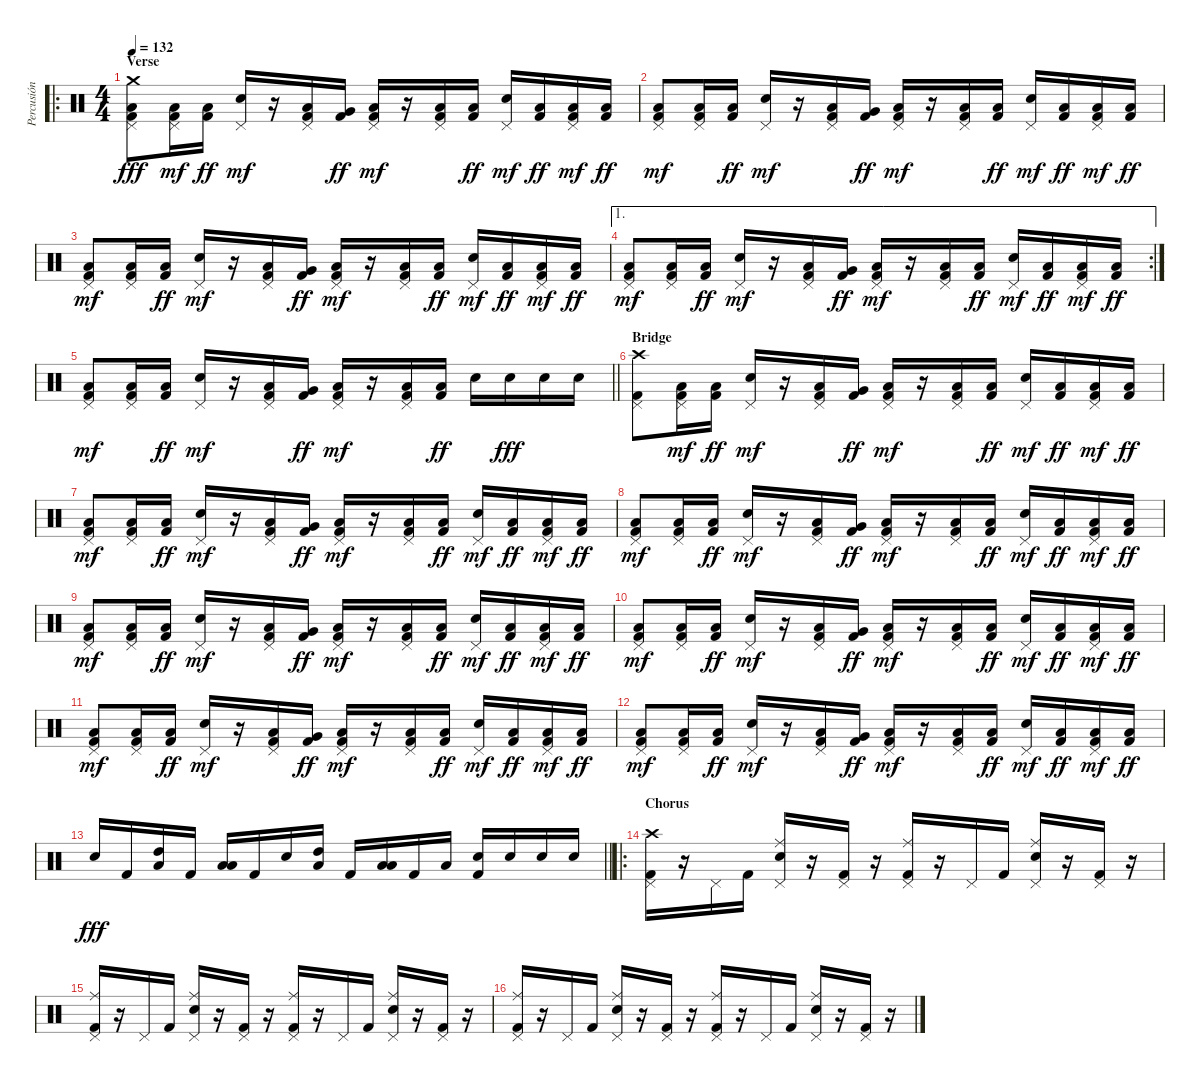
\track ("Percusión" "Percusión") {instrument percussion}
\staff {score}
\articulation defaults
\ro
\ts (4 4)
\section ("" "Verse")
\tempo 132
\clef neutral
\ks c
("Kick (hit) 2" "Low Floor Tom (hit)" "Pedal Hi-Hat (hit)" "Crash medium (hit)").8{dy fff} ("Kick (hit) 2" "Low Floor Tom (hit)" "Pedal Hi-Hat (hit)").16{dy mf} ("Kick (hit) 2" "Low Tom (hit)").16{dy ff} ("Snare (hit) 2" "Pedal Hi-Hat (hit)").16{dy mf} r.16 ("Kick (hit) 2" "Low Tom (hit)" "Pedal Hi-Hat (hit)").16 ("Kick (hit) 2" "Very Low Tom (hit)").16{dy ff} ("Kick (hit) 2" "Low Floor Tom (hit)" "Pedal Hi-Hat (hit)").16{dy mf} r.16 ("Kick (hit) 2" "Low Floor Tom (hit)" "Pedal Hi-Hat (hit)").16 ("Kick (hit) 2" "Low Tom (hit)").16{dy ff} ("Snare (hit) 2" "Pedal Hi-Hat (hit)").16{dy mf} ("Kick (hit) 2" "Low Tom (hit)").16{dy ff} ("Kick (hit) 2" "Low Tom (hit)" "Pedal Hi-Hat (hit)").16{dy mf} ("Kick (hit) 2" "Low Floor Tom (hit)").16{dy ff} |
("Kick (hit) 2" "Low Floor Tom (hit)" "Pedal Hi-Hat (hit)").8{dy mf} ("Kick (hit) 2" "Low Floor Tom (hit)" "Pedal Hi-Hat (hit)").16 ("Kick (hit) 2" "Low Tom (hit)").16{dy ff} ("Snare (hit) 2" "Pedal Hi-Hat (hit)").16{dy mf} r.16 ("Kick (hit) 2" "Low Tom (hit)" "Pedal Hi-Hat (hit)").16 ("Kick (hit) 2" "Very Low Tom (hit)").16{dy ff} ("Kick (hit) 2" "Low Floor Tom (hit)" "Pedal Hi-Hat (hit)").16{dy mf} r.16 ("Kick (hit) 2" "Low Floor Tom (hit)" "Pedal Hi-Hat (hit)").16 ("Kick (hit) 2" "Low Tom (hit)").16{dy ff} ("Snare (hit) 2" "Pedal Hi-Hat (hit)").16{dy mf} ("Kick (hit) 2" "Low Tom (hit)").16{dy ff} ("Kick (hit) 2" "Low Tom (hit)" "Pedal Hi-Hat (hit)").16{dy mf} ("Kick (hit) 2" "Low Floor Tom (hit)").16{dy ff} |
("Kick (hit) 2" "Low Floor Tom (hit)" "Pedal Hi-Hat (hit)").8{dy mf} ("Kick (hit) 2" "Low Floor Tom (hit)" "Pedal Hi-Hat (hit)").16 ("Kick (hit) 2" "Low Tom (hit)").16{dy ff} ("Snare (hit) 2" "Pedal Hi-Hat (hit)").16{dy mf} r.16 ("Kick (hit) 2" "Low Tom (hit)" "Pedal Hi-Hat (hit)").16 ("Kick (hit) 2" "Very Low Tom (hit)").16{dy ff} ("Kick (hit) 2" "Low Floor Tom (hit)" "Pedal Hi-Hat (hit)").16{dy mf} r.16 ("Kick (hit) 2" "Low Floor Tom (hit)" "Pedal Hi-Hat (hit)").16 ("Kick (hit) 2" "Low Tom (hit)").16{dy ff} ("Snare (hit) 2" "Pedal Hi-Hat (hit)").16{dy mf} ("Kick (hit) 2" "Low Tom (hit)").16{dy ff} ("Kick (hit) 2" "Low Tom (hit)" "Pedal Hi-Hat (hit)").16{dy mf} ("Kick (hit) 2" "Low Floor Tom (hit)").16{dy ff} |
\ae 1
\rc 2
("Kick (hit) 2" "Low Floor Tom (hit)" "Pedal Hi-Hat (hit)").8{dy mf} ("Kick (hit) 2" "Low Floor Tom (hit)" "Pedal Hi-Hat (hit)").16 ("Kick (hit) 2" "Low Tom (hit)").16{dy ff} ("Snare (hit) 2" "Pedal Hi-Hat (hit)").16{dy mf} r.16 ("Kick (hit) 2" "Low Tom (hit)" "Pedal Hi-Hat (hit)").16 ("Kick (hit) 2" "Very Low Tom (hit)").16{dy ff} ("Kick (hit) 2" "Low Floor Tom (hit)" "Pedal Hi-Hat (hit)").16{dy mf} r.16 ("Kick (hit) 2" "Low Floor Tom (hit)" "Pedal Hi-Hat (hit)").16 ("Kick (hit) 2" "Low Tom (hit)").16{dy ff} ("Snare (hit) 2" "Pedal Hi-Hat (hit)").16{dy mf} ("Kick (hit) 2" "Low Tom (hit)").16{dy ff} ("Kick (hit) 2" "Low Tom (hit)" "Pedal Hi-Hat (hit)").16{dy mf} ("Kick (hit) 2" "Low Floor Tom (hit)").16{dy ff} |
\barLineRight lightlight
("Kick (hit) 2" "Low Floor Tom (hit)" "Pedal Hi-Hat (hit)").8{dy mf} ("Kick (hit) 2" "Low Floor Tom (hit)" "Pedal Hi-Hat (hit)").16 ("Kick (hit) 2" "Low Tom (hit)").16{dy ff} ("Snare (hit) 2" "Pedal Hi-Hat (hit)").16{dy mf} r.16 ("Kick (hit) 2" "Low Tom (hit)" "Pedal Hi-Hat (hit)").16 ("Kick (hit) 2" "Very Low Tom (hit)").16{dy ff} ("Kick (hit) 2" "Low Floor Tom (hit)" "Pedal Hi-Hat (hit)").16{dy mf} r.16 ("Kick (hit) 2" "Low Floor Tom (hit)" "Pedal Hi-Hat (hit)").16 ("Kick (hit) 2" "Low Tom (hit)").16{dy ff} "Snare (hit) 2".16 "Snare (hit) 2".16{dy fff} "Snare (hit) 2".16 "Snare (hit) 2".16 |
\section ("" "Bridge")
("Kick (hit) 2" "Pedal Hi-Hat (hit)" "Crash high (hit)").8 ("Kick (hit) 2" "Low Floor Tom (hit)" "Pedal Hi-Hat (hit)").16{dy mf} ("Kick (hit) 2" "Low Tom (hit)").16{dy ff} ("Snare (hit) 2" "Pedal Hi-Hat (hit)").16{dy mf} r.16 ("Kick (hit) 2" "Low Tom (hit)" "Pedal Hi-Hat (hit)").16 ("Kick (hit) 2" "Very Low Tom (hit)").16{dy ff} ("Kick (hit) 2" "Low Floor Tom (hit)" "Pedal Hi-Hat (hit)").16{dy mf} r.16 ("Kick (hit) 2" "Low Floor Tom (hit)" "Pedal Hi-Hat (hit)").16 ("Kick (hit) 2" "Low Tom (hit)").16{dy ff} ("Snare (hit) 2" "Pedal Hi-Hat (hit)").16{dy mf} ("Kick (hit) 2" "Low Tom (hit)").16{dy ff} ("Kick (hit) 2" "Low Tom (hit)" "Pedal Hi-Hat (hit)").16{dy mf} ("Kick (hit) 2" "Low Floor Tom (hit)").16{dy ff} |
("Kick (hit) 2" "Low Floor Tom (hit)" "Pedal Hi-Hat (hit)").8{dy mf} ("Kick (hit) 2" "Low Floor Tom (hit)" "Pedal Hi-Hat (hit)").16 ("Kick (hit) 2" "Low Tom (hit)").16{dy ff} ("Snare (hit) 2" "Pedal Hi-Hat (hit)").16{dy mf} r.16 ("Kick (hit) 2" "Low Tom (hit)" "Pedal Hi-Hat (hit)").16 ("Kick (hit) 2" "Very Low Tom (hit)").16{dy ff} ("Kick (hit) 2" "Low Floor Tom (hit)" "Pedal Hi-Hat (hit)").16{dy mf} r.16 ("Kick (hit) 2" "Low Floor Tom (hit)" "Pedal Hi-Hat (hit)").16 ("Kick (hit) 2" "Low Tom (hit)").16{dy ff} ("Snare (hit) 2" "Pedal Hi-Hat (hit)").16{dy mf} ("Kick (hit) 2" "Low Tom (hit)").16{dy ff} ("Kick (hit) 2" "Low Tom (hit)" "Pedal Hi-Hat (hit)").16{dy mf} ("Kick (hit) 2" "Low Floor Tom (hit)").16{dy ff} |
("Kick (hit) 2" "Low Floor Tom (hit)" "Pedal Hi-Hat (hit)").8{dy mf} ("Kick (hit) 2" "Low Floor Tom (hit)" "Pedal Hi-Hat (hit)").16 ("Kick (hit) 2" "Low Tom (hit)").16{dy ff} ("Snare (hit) 2" "Pedal Hi-Hat (hit)").16{dy mf} r.16 ("Kick (hit) 2" "Low Tom (hit)" "Pedal Hi-Hat (hit)").16 ("Kick (hit) 2" "Very Low Tom (hit)").16{dy ff} ("Kick (hit) 2" "Low Floor Tom (hit)" "Pedal Hi-Hat (hit)").16{dy mf} r.16 ("Kick (hit) 2" "Low Floor Tom (hit)" "Pedal Hi-Hat (hit)").16 ("Kick (hit) 2" "Low Tom (hit)").16{dy ff} ("Snare (hit) 2" "Pedal Hi-Hat (hit)").16{dy mf} ("Kick (hit) 2" "Low Tom (hit)").16{dy ff} ("Kick (hit) 2" "Low Tom (hit)" "Pedal Hi-Hat (hit)").16{dy mf} ("Kick (hit) 2" "Low Floor Tom (hit)").16{dy ff} |
("Kick (hit) 2" "Low Floor Tom (hit)" "Pedal Hi-Hat (hit)").8{dy mf} ("Kick (hit) 2" "Low Floor Tom (hit)" "Pedal Hi-Hat (hit)").16 ("Kick (hit) 2" "Low Tom (hit)").16{dy ff} ("Snare (hit) 2" "Pedal Hi-Hat (hit)").16{dy mf} r.16 ("Kick (hit) 2" "Low Tom (hit)" "Pedal Hi-Hat (hit)").16 ("Kick (hit) 2" "Very Low Tom (hit)").16{dy ff} ("Kick (hit) 2" "Low Floor Tom (hit)" "Pedal Hi-Hat (hit)").16{dy mf} r.16 ("Kick (hit) 2" "Low Floor Tom (hit)" "Pedal Hi-Hat (hit)").16 ("Kick (hit) 2" "Low Tom (hit)").16{dy ff} ("Snare (hit) 2" "Pedal Hi-Hat (hit)").16{dy mf} ("Kick (hit) 2" "Low Tom (hit)").16{dy ff} ("Kick (hit) 2" "Low Tom (hit)" "Pedal Hi-Hat (hit)").16{dy mf} ("Kick (hit) 2" "Low Floor Tom (hit)").16{dy ff} |
("Kick (hit) 2" "Low Floor Tom (hit)" "Pedal Hi-Hat (hit)").8{dy mf} ("Kick (hit) 2" "Low Floor Tom (hit)" "Pedal Hi-Hat (hit)").16 ("Kick (hit) 2" "Low Tom (hit)").16{dy ff} ("Snare (hit) 2" "Pedal Hi-Hat (hit)").16{dy mf} r.16 ("Kick (hit) 2" "Low Tom (hit)" "Pedal Hi-Hat (hit)").16 ("Kick (hit) 2" "Very Low Tom (hit)").16{dy ff} ("Kick (hit) 2" "Low Floor Tom (hit)" "Pedal Hi-Hat (hit)").16{dy mf} r.16 ("Kick (hit) 2" "Low Floor Tom (hit)" "Pedal Hi-Hat (hit)").16 ("Kick (hit) 2" "Low Tom (hit)").16{dy ff} ("Snare (hit) 2" "Pedal Hi-Hat (hit)").16{dy mf} ("Kick (hit) 2" "Low Tom (hit)").16{dy ff} ("Kick (hit) 2" "Low Tom (hit)" "Pedal Hi-Hat (hit)").16{dy mf} ("Kick (hit) 2" "Low Floor Tom (hit)").16{dy ff} |
("Kick (hit) 2" "Low Floor Tom (hit)" "Pedal Hi-Hat (hit)").8{dy mf} ("Kick (hit) 2" "Low Floor Tom (hit)" "Pedal Hi-Hat (hit)").16 ("Kick (hit) 2" "Low Tom (hit)").16{dy ff} ("Snare (hit) 2" "Pedal Hi-Hat (hit)").16{dy mf} r.16 ("Kick (hit) 2" "Low Tom (hit)" "Pedal Hi-Hat (hit)").16 ("Kick (hit) 2" "Very Low Tom (hit)").16{dy ff} ("Kick (hit) 2" "Low Floor Tom (hit)" "Pedal Hi-Hat (hit)").16{dy mf} r.16 ("Kick (hit) 2" "Low Floor Tom (hit)" "Pedal Hi-Hat (hit)").16 ("Kick (hit) 2" "Low Tom (hit)").16{dy ff} ("Snare (hit) 2" "Pedal Hi-Hat (hit)").16{dy mf} ("Kick (hit) 2" "Low Tom (hit)").16{dy ff} ("Kick (hit) 2" "Low Tom (hit)" "Pedal Hi-Hat (hit)").16{dy mf} ("Kick (hit) 2" "Low Floor Tom (hit)").16{dy ff} |
("Kick (hit) 2" "Low Floor Tom (hit)" "Pedal Hi-Hat (hit)").8{dy mf} ("Kick (hit) 2" "Low Floor Tom (hit)" "Pedal Hi-Hat (hit)").16 ("Kick (hit) 2" "Low Tom (hit)").16{dy ff} ("Snare (hit) 2" "Pedal Hi-Hat (hit)").16{dy mf} r.16 ("Kick (hit) 2" "Low Tom (hit)" "Pedal Hi-Hat (hit)").16 ("Kick (hit) 2" "Very Low Tom (hit)").16{dy ff} ("Kick (hit) 2" "Low Floor Tom (hit)" "Pedal Hi-Hat (hit)").16{dy mf} r.16 ("Kick (hit) 2" "Low Floor Tom (hit)" "Pedal Hi-Hat (hit)").16 ("Kick (hit) 2" "Low Tom (hit)").16{dy ff} ("Snare (hit) 2" "Pedal Hi-Hat (hit)").16{dy mf} ("Kick (hit) 2" "Low Tom (hit)").16{dy ff} ("Kick (hit) 2" "Low Tom (hit)" "Pedal Hi-Hat (hit)").16{dy mf} ("Kick (hit) 2" "Low Floor Tom (hit)").16{dy ff} |
\barLineRight lightlight "Snare (hit) 2".16{dy fff} "Kick (hit) 2".16
("High Tom (hit)" "Low Floor Tom (hit)").16 "Kick (hit) 2".16 ("Low Floor Tom (hit)" "Low Tom (hit)").16 "Kick (hit) 2".16 "Snare (hit) 2".16 ("High Tom (hit)" "Low Floor Tom (hit)").16 "Kick (hit) 2".16 ("Low Tom (hit)" "Low Floor Tom (hit)").16 "Kick (hit) 2".16 "Low Floor Tom (hit)".16 ("Snare (hit) 2" "Kick (hit) 2").16 "Snare (hit) 2".16 "Snare (hit) 2".16 "Snare (hit) 2".16 |
\ro
\section ("" "Chorus")
("Pedal Hi-Hat (hit)" "Kick (hit) 2" "Crash high (hit)").16 r.16 "Pedal Hi-Hat (hit)".16 "Kick (hit) 2".16 ("Pedal Hi-Hat (hit)" "Snare (hit) 2" "Ride (middle)").16 r.16 ("Pedal Hi-Hat (hit)" "Kick (hit) 2").16 r.16 ("Pedal Hi-Hat (hit)" "Kick (hit) 2" "Ride (middle)").16 r.16 "Pedal Hi-Hat (hit)".16 "Kick (hit) 2".16 ("Pedal Hi-Hat (hit)" "Snare (hit) 2" "Ride (middle)").16 r.16 ("Pedal Hi-Hat (hit)" "Kick (hit) 2").16 r.16 |
("Pedal Hi-Hat (hit)" "Kick (hit) 2" "Ride (middle)").16 r.16 "Pedal Hi-Hat (hit)".16 "Kick (hit) 2".16 ("Pedal Hi-Hat (hit)" "Snare (hit) 2" "Ride (middle)").16 r.16 ("Pedal Hi-Hat (hit)" "Kick (hit) 2").16 r.16 ("Pedal Hi-Hat (hit)" "Kick (hit) 2" "Ride (middle)").16 r.16 "Pedal Hi-Hat (hit)".16 "Kick (hit) 2".16 ("Pedal Hi-Hat (hit)" "Snare (hit) 2" "Ride (middle)").16 r.16 ("Pedal Hi-Hat (hit)" "Kick (hit) 2").16 r.16 |
("Pedal Hi-Hat (hit)" "Kick (hit) 2" "Ride (middle)").16 r.16 "Pedal Hi-Hat (hit)".16 "Kick (hit) 2".16 ("Pedal Hi-Hat (hit)" "Snare (hit) 2" "Ride (middle)").16 r.16 ("Pedal Hi-Hat (hit)" "Kick (hit) 2").16 r.16 ("Pedal Hi-Hat (hit)" "Kick (hit) 2" "Ride (middle)").16 r.16 "Pedal Hi-Hat (hit)".16 "Kick (hit) 2".16 ("Pedal Hi-Hat (hit)" "Snare (hit) 2" "Ride (middle)").16 r.16 ("Pedal Hi-Hat (hit)" "Kick (hit) 2").16 r.16
